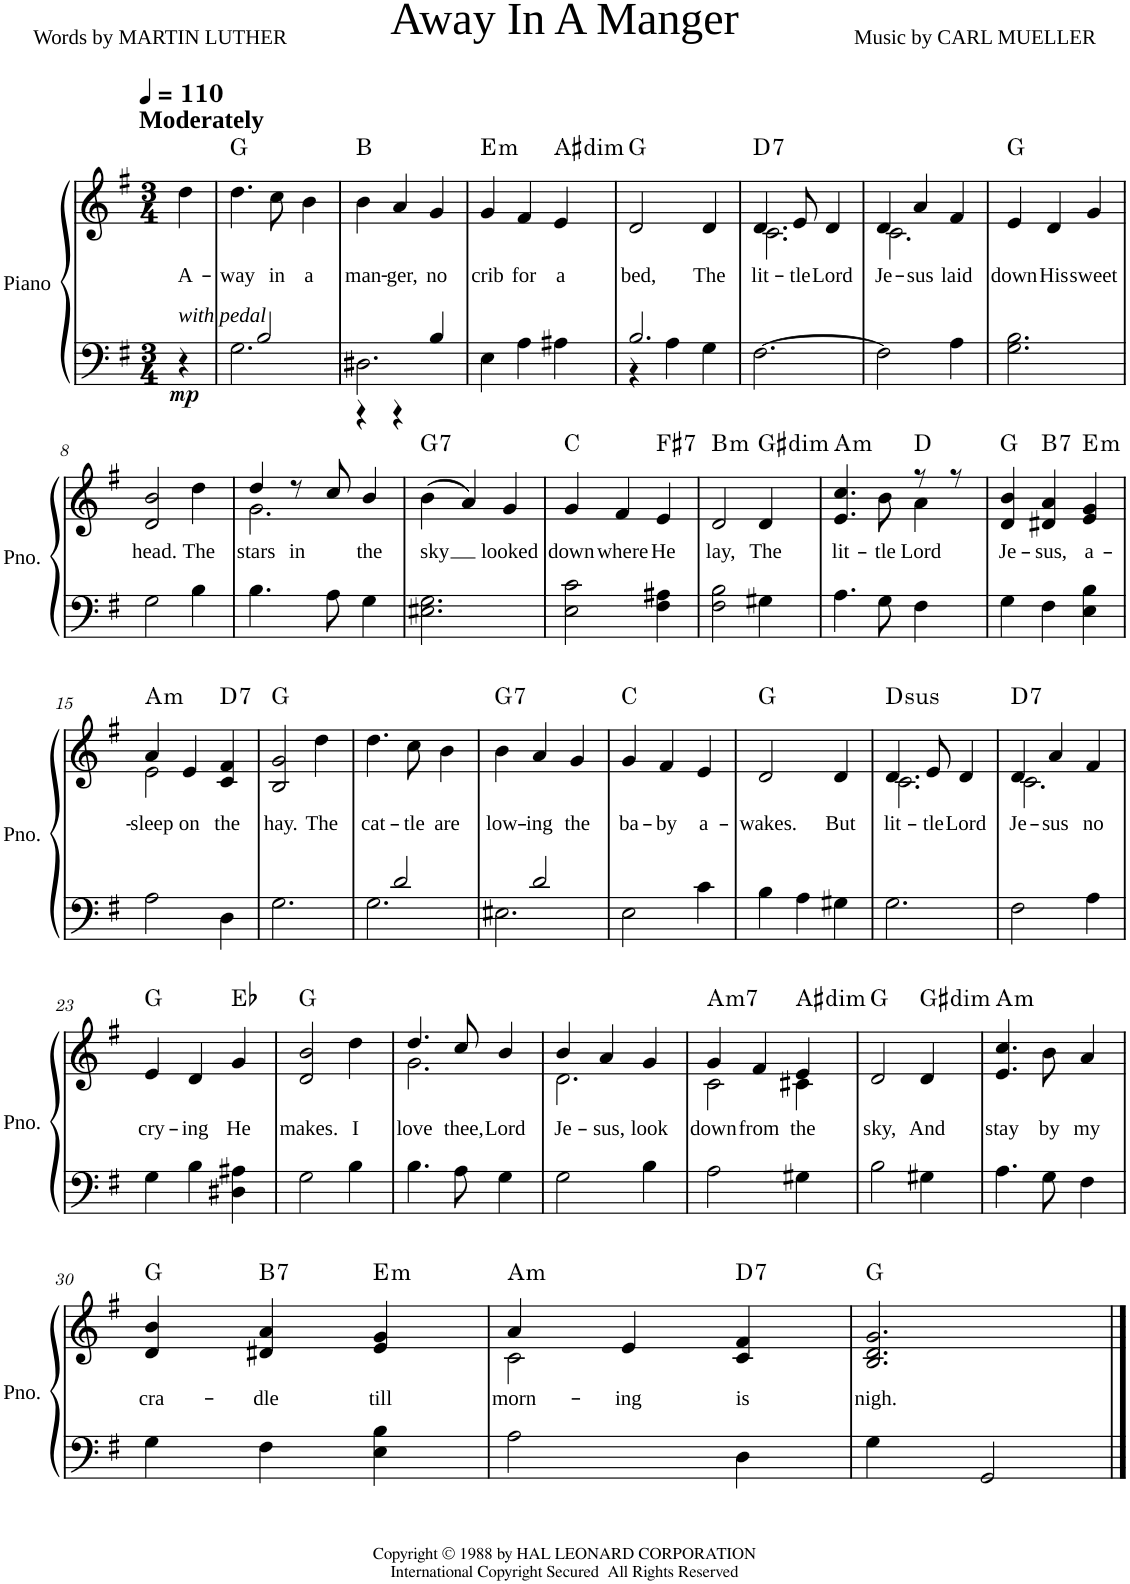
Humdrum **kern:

**kern	**kern	**text	**dynam	**harte
*part1	*part1	*part1	*part1	*part1
*staff2	*staff1	*staff1	*staff1/2	*
*I"Piano	*	*	*	*
*I'Pno.	*	*	*	*
*clefF4	*clefG2	*	*	*
*k[f#]	*k[f#]	*	*	*
*M3/4	*M3/4	*	*	*
*MM110	*MM110	*	*	*
=	=	=	=	=
!	!LO:TX:a:B:t=Moderately	!	!	!
!LO:TX:a:i:t=with pedal	!	!	!	!
!	!	!LO:LY:b	!LO:DY:b=2	!
4r	4dd\	A-	mp	.
=1	=1	=1	=1	=1
*^	*	*	*	*
!	!	!	!LO:LY:b	!	!
2.G\	4ryy	4.dd\	-way	.	G:maj
.	2B/	.	.	.	.
!	!	!	!LO:LY:b	!	!
.	.	8cc\	in	.	.
!	!	!	!LO:LY:b	!	!
.	.	4b\	a	.	.
=2	=2	=2	=2	=2	=2
!	!	!	!LO:LY:b	!	!
2.D#X\	4r	4b\	man-	.	B:maj
!	!	!	!LO:LY:b	!	!
.	4r	4a/	-ger,	.	.
!	!	!	!LO:LY:b	!	!
.	4B/	4g/	no	.	.
=3	=3	=3	=3	=3	=3
!	!	!	!LO:LY:b	!	!LO:H:kt=m
*v	*v	*	*	*	*
4E\	4g/	crib	.	E:min
!	!	!LO:LY:b	!	!
4A\	4f#/	for	.	.
!	!	!LO:LY:b	!	!LO:H:kt=dim
4A#X\	4e/	a	.	A#:dim
=4	=4	=4	=4	=4
*^	*	*	*	*
!	!	!	!LO:LY:b	!	!
2.B/	4r	2d/	bed,	.	G:maj
.	4A\	.	.	.	.
!	!	!	!LO:LY:b	!	!
.	4G\	4d/	The	.	.
=5	=5	=5	=5	=5	=5
!	!	!	!LO:LY:b	!	!LO:H:kt=7
*v	*v	*^	*	*	*
[2.F#\	4.d/	2.c\	lit-	.	D:7
!	!	!	!LO:LY:b	!	!
.	8e/	.	-tle	.	.
!	!	!	!LO:LY:b	!	!
.	4d/	.	Lord	.	.
=6	=6	=6	=6	=6	=6
!	!	!	!LO:LY:b	!	!
2F#\]	4d/	2.c\	Je-	.	.
!	!	!	!LO:LY:b	!	!
.	4a/	.	-sus	.	.
!	!	!	!LO:LY:b	!	!
4A\	4f#/	.	laid	.	.
*	*v	*v	*	*	*
=7	=7	=7	=7	=7
!	!	!LO:LY:b	!	!
2.G\ 2.B\	4e/	down	.	G:maj
!	!	!LO:LY:b	!	!
.	4d/	His	.	.
!	!	!LO:LY:b	!	!
.	4g/	sweet	.	.
!!LO:LB:g=z
=8	=8	=8	=8	=8
!	!	!LO:LY:b	!	!
2G\	2d/ 2b/	head.	.	.
!	!	!LO:LY:b	!	!
4B\	4dd\	The	.	.
=9	=9	=9	=9	=9
!	!	!LO:LY:b	!	!
*	*^	*	*	*
4.B\	4dd/	2.g\	stars	.	.
!	!	!	!LO:LY:b	!	!
.	8r	.	in	.	.
8A\	8cc/	.	.	.	.
!	!	!	!LO:LY:b	!	!
4G\	4b/	.	the	.	.
*	*v	*v	*	*	*
=10	=10	=10	=10	=10
!	!	!LO:LY:b	!	!LO:H:kt=7
2.E#X\ 2.G\	(4b\	sky	.	G:7
.	4a/)	.	.	.
!	!	!LO:LY:b	!	!
.	4g/	looked	.	.
=11	=11	=11	=11	=11
!	!	!LO:LY:b	!	!
2E\ 2c\	4g/	down	.	C:maj
!	!	!LO:LY:b	!	!
.	4f#/	where	.	.
!	!	!LO:LY:b	!	!LO:H:kt=7
4F#\ 4A#X\	4e/	He	.	F#:7
=12	=12	=12	=12	=12
!	!	!LO:LY:b	!	!LO:H:kt=m
2F#\ 2B\	2d/	lay,	.	B:min
!	!	!LO:LY:b	!	!LO:H:kt=dim
4G#X\	4d/	The	.	G#:dim
=13	=13	=13	=13	=13
!	!	!LO:LY:b	!	!LO:H:kt=m
*	*^	*	*	*
4.A\	4.e/ 4.cc/	2ryy	lit-	.	A:min
!	!	!	!LO:LY:b	!	!
8G\	8b\	.	-tle	.	.
!	!	!	!LO:LY:b	!	!
4F#\	8r	4a\	Lord	.	D:maj
.	8r	.	.	.	.
*	*v	*v	*	*	*
=14	=14	=14	=14	=14
!	!	!LO:LY:b	!	!
4G\	4d/ 4b/	Je-	.	G:maj
!	!	!LO:LY:b	!	!LO:H:kt=7
4F#\	4d#X/ 4a/	-sus,	.	B:7
!	!	!LO:LY:b	!	!LO:H:kt=m
4E\ 4B\	4e/ 4g/	a-	.	E:min
!!LO:LB:g=z
=15	=15	=15	=15	=15
!	!	!LO:LY:b	!	!LO:H:kt=m
*	*^	*	*	*
2A\	4a/	2e\	-sleep	.	A:min
!	!	!	!LO:LY:b	!	!
.	4e/	.	on	.	.
!	!	!	!LO:LY:b	!	!LO:H:kt=7
4D\	4c/ 4f#/	4ryy	the	.	D:7
=16	=16	=16	=16	=16	=16
!	!	!	!LO:LY:b	!	!
*	*v	*v	*	*	*
2.G\	2B/ 2g/	hay.	.	G:maj
!	!	!LO:LY:b	!	!
.	4dd\	The	.	.
=17	=17	=17	=17	=17
*^	*	*	*	*
!	!	!	!LO:LY:b	!	!
2.G\	4ryy	4.dd\	cat-	.	.
.	2d/	.	.	.	.
!	!	!	!LO:LY:b	!	!
.	.	8cc\	-tle	.	.
!	!	!	!LO:LY:b	!	!
.	.	4b\	are	.	.
=18	=18	=18	=18	=18	=18
!	!	!	!LO:LY:b	!	!LO:H:kt=7
2.E#X\	4ryy	4b\	low-	.	G:7
!	!	!	!LO:LY:b	!	!
.	2d/	4a/	-ing	.	.
!	!	!	!LO:LY:b	!	!
.	.	4g/	the	.	.
*v	*v	*	*	*	*
=19	=19	=19	=19	=19
!	!	!LO:LY:b	!	!
2E\	4g/	ba-	.	C:maj
!	!	!LO:LY:b	!	!
.	4f#/	-by	.	.
!	!	!LO:LY:b	!	!
4c\	4e/	a-	.	.
=20	=20	=20	=20	=20
!	!	!LO:LY:b	!	!
4B\	2d/	-wakes.	.	G:maj
4A\	.	.	.	.
!	!	!LO:LY:b	!	!
4G#X\	4d/	But	.	.
=21	=21	=21	=21	=21
!	!	!LO:LY:b	!	!LO:H:kt=sus
*	*^	*	*	*
2.G\	4.d/	2.c\	lit-	.	D:sus4
!	!	!	!LO:LY:b	!	!
.	8e/	.	-tle	.	.
!	!	!	!LO:LY:b	!	!
.	4d/	.	Lord	.	.
=22	=22	=22	=22	=22	=22
!	!	!	!LO:LY:b	!	!LO:H:kt=7
2F#\	4d/	2.c\	Je-	.	D:7
!	!	!	!LO:LY:b	!	!
.	4a/	.	-sus	.	.
!	!	!	!LO:LY:b	!	!
4A\	4f#/	.	no	.	.
*	*v	*v	*	*	*
!!LO:LB:g=z
=23	=23	=23	=23	=23
!	!	!LO:LY:b	!	!
4G\	4e/	cry-	.	G:maj
!	!	!LO:LY:b	!	!
4B\	4d/	-ing	.	.
!	!	!LO:LY:b	!	!
4D#X\ 4A#X\	4g/	He	.	Eb:maj
=24	=24	=24	=24	=24
!	!	!LO:LY:b	!	!
2G\	2d/ 2b/	makes.	.	G:maj
!	!	!LO:LY:b	!	!
4B\	4dd\	I	.	.
=25	=25	=25	=25	=25
!	!	!LO:LY:b	!	!
*	*^	*	*	*
4.B\	4.dd/	2.g\	love	.	.
!	!	!	!LO:LY:b	!	!
8A\	8cc/	.	thee,	.	.
!	!	!	!LO:LY:b	!	!
4G\	4b/	.	Lord	.	.
=26	=26	=26	=26	=26	=26
!	!	!	!LO:LY:b	!	!
2G\	4b/	2.d\	Je-	.	.
!	!	!	!LO:LY:b	!	!
.	4a/	.	-sus,	.	.
!	!	!	!LO:LY:b	!	!
4B\	4g/	.	look	.	.
=27	=27	=27	=27	=27	=27
!	!	!	!LO:LY:b	!	!LO:H:kt=m7
2A\	4g/	2c\	down	.	A:min7
!	!	!	!LO:LY:b	!	!
.	4f#/	.	from	.	.
!	!	!	!LO:LY:b	!	!LO:H:kt=dim
4G#X\	4e/	4c#X\	the	.	A#:dim
=28	=28	=28	=28	=28	=28
!	!	!	!LO:LY:b	!	!
*	*v	*v	*	*	*
2B\	2d/	sky,	.	G:maj
!	!	!LO:LY:b	!	!LO:H:kt=dim
4G#X\	4d/	And	.	G#:dim
=29	=29	=29	=29	=29
!	!	!LO:LY:b	!	!LO:H:kt=m
4.A\	4.e/ 4.cc/	stay	.	A:min
!	!	!LO:LY:b	!	!
8G\	8b\	by	.	.
!	!	!LO:LY:b	!	!
4F#\	4a/	my	.	.
!!LO:LB:g=z
=30	=30	=30	=30	=30
!	!	!LO:LY:b	!	!
4G\	4d/ 4b/	cra-	.	G:maj
!	!	!LO:LY:b	!	!LO:H:kt=7
4F#\	4d#X/ 4a/	-dle	.	B:7
!	!	!LO:LY:b	!	!LO:H:kt=m
4E\ 4B\	4e/ 4g/	till	.	E:min
=31	=31	=31	=31	=31
!	!	!LO:LY:b	!	!LO:H:kt=m
*	*^	*	*	*
2A\	4a/	2c\	morn-	.	A:min
!	!	!	!LO:LY:b	!	!
.	4e/	.	-ing	.	.
!	!	!	!LO:LY:b	!	!LO:H:kt=7
4D\	4c/ 4f#/	4ryy	is	.	D:7
=32	=32	=32	=32	=32	=32
!	!	!	!LO:LY:b	!	!
*	*v	*v	*	*	*
4G\	2.B/ 2.d/ 2.g/	nigh.	.	G:maj
2GG/	.	.	.	.
==	==	==	==	==
*-	*-	*-	*-	*-
